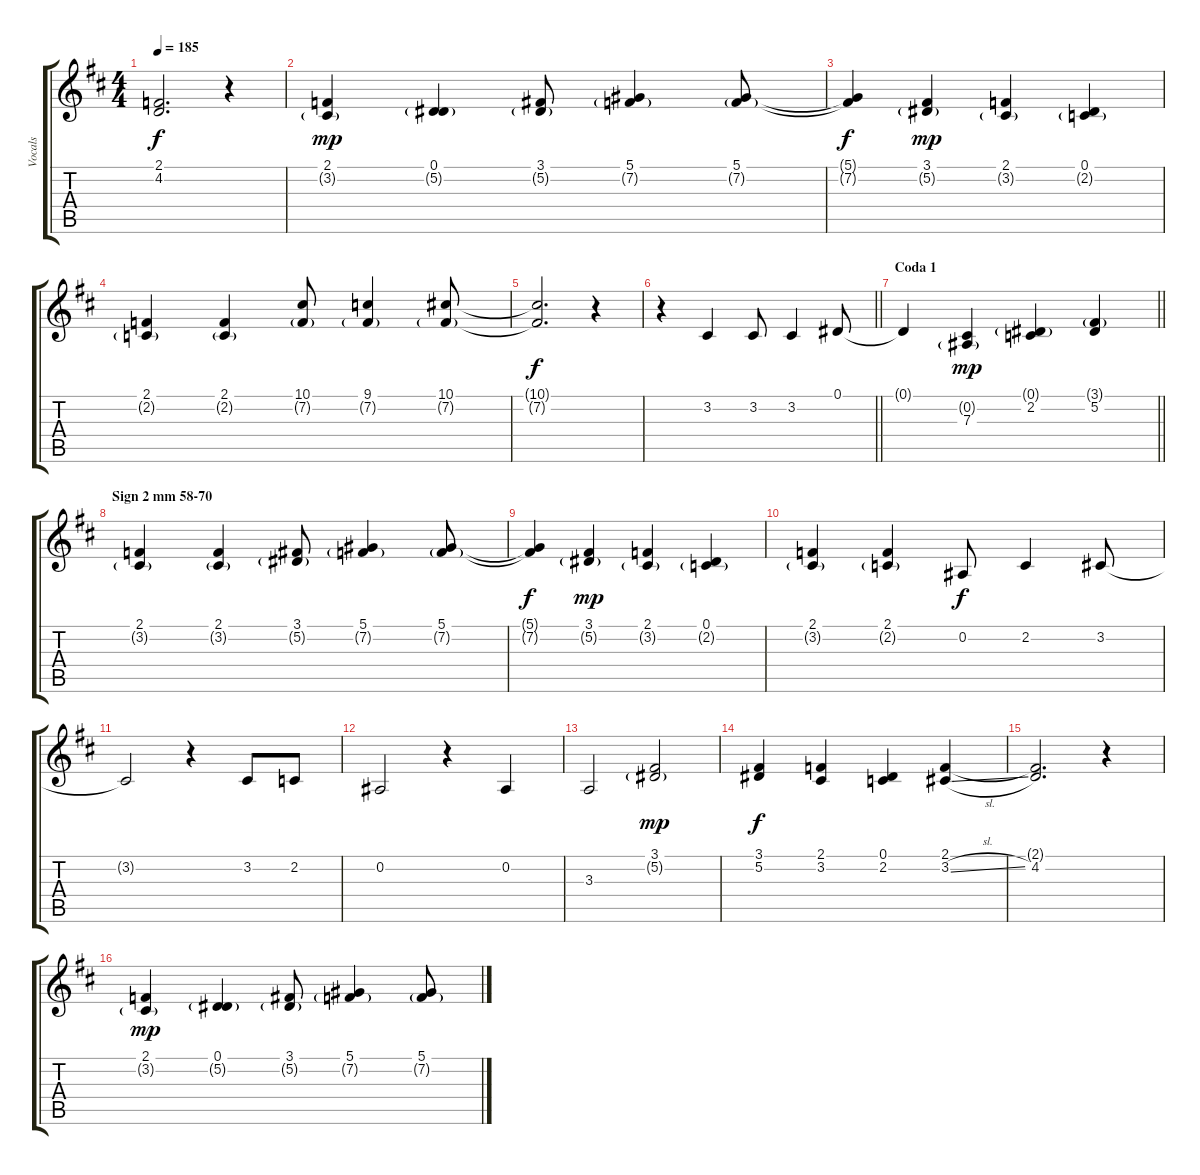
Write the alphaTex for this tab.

\track ("Vocals" "Vocals") {instrument oboe}
\staff {score tabs}
\tuning (Eb4 Bb3 Gb3 Db3 Ab2 Eb2) {hide}
\ts (4 4)
\tempo 185
\clef g2
\ks d
(2.1{t} 4.2).2{d dy f} r.4 |
(2.1 3.2{g}).4{dy mp} (0.1 5.2{g}).4 (3.1 5.2{g}).8 (5.1 7.2{g}).4 (5.1 7.2{g}).8 |
(5.1{t} 7.2{t}).4{dy f} (3.1 5.2{g}).4{dy mp} (2.1 3.2{g}).4 (0.1 2.2{g}).4 |
(2.1 2.2{g}).4 (2.1 2.2{g}).4 (10.1 7.2{g}).8 (9.1 7.2{g}).4 (10.1 7.2{g}).8 |
(10.1{t} 7.2{t}).2{d dy f} r.4 |
\barLineRight lightlight
r.4 3.2.4 3.2.8 3.2.4 0.1.8 |
\section ("" "Coda 1")
\barLineRight lightlight
0.1{t}.4 (0.2{g} 7.3).4{dy mp} (0.1{g} 2.2).4 (3.1{g} 5.2).4 |
\section ("" "Sign 2 mm 58-70")
(2.1 3.2{g}).4 (2.1 3.2{g}).4 (3.1 5.2{g}).8 (5.1 7.2{g}).4 (5.1 7.2{g}).8 |
(5.1{t} 7.2{t}).4{dy f} (3.1 5.2{g}).4{dy mp} (2.1 3.2{g}).4 (0.1 2.2{g}).4 |
(2.1 3.2{g}).4 (2.1 2.2{g}).4 0.2.8{dy f} 2.2.4 3.2.8 |
3.2{t}.2 r.4 3.2.8 2.2.8 |
0.2.2 r.4 0.2.4 |
3.3.2 (3.1 5.2{g}).2{dy mp} |
(3.1 5.2).4{dy f} (2.1 3.2).4 (0.1 2.2).4 (2.1 3.2{sl}).4 |
(2.1{t} 4.2).2{d} r.4 |
(2.1 3.2{g}).4{dy mp} (0.1 5.2{g}).4 (3.1 5.2{g}).8 (5.1 7.2{g}).4 (5.1 7.2{g}).8
